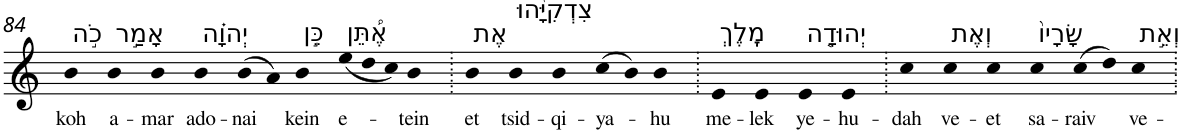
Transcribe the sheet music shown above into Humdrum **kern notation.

**kern	**text
*part1	*part1
*staff1	*staff1
*I"Piano	*
*I'Pno	*
!!LO:PB:g=z
*clefG2	*
*k[]	*
=84	=84
!LO:TX:a:t=כֹ֣ה	!
!	!LO:LY:b
4b	koh
!LO:TX:a:t=אָמַ֣ר	!
!	!LO:LY:b
4b	a-
!	!LO:LY:b
4b	-mar
!LO:TX:a:t=יְהוָ֗ה	!
!	!LO:LY:b
4b	ado-
!	!LO:LY:b
(>8b	-nai
8a)	.
!LO:TX:a:t=כֵּ֣ן	!
!	!LO:LY:b
4b	kein
*Xtuplet	*
!LO:TX:a:t=אֶ֠תֵּן	!
!	!LO:LY:b
(<12ee	e-
12dd	.
12cc)	.
!	!LO:LY:b
4b	-tein
=85.	=85.
!LO:TX:a:t=אֶת	!
!	!LO:LY:b
4b	et
!LO:TX:a:t=צִדְקִיָּ֨הוּ	!
!	!LO:LY:b
4b	tsid-
!	!LO:LY:b
4b	-qi-
!	!LO:LY:b
(>8cc	-ya-
8b)	.
!	!LO:LY:b
4b	-hu
=86.	=86.
!LO:TX:a:t=מֶֽלֶךְ	!
!	!LO:LY:b
4e	me-
!	!LO:LY:b
4e	-lek
!LO:TX:a:t=יְהוּדָ֤ה	!
!	!LO:LY:b
4e	ye-
!	!LO:LY:b
4e	-hu-
=87.	=87.
!	!LO:LY:b
4cc	-dah
!LO:TX:a:t=וְאֶת	!
!	!LO:LY:b
4cc	ve-
!	!LO:LY:b
4cc	-et
!LO:TX:a:t=שָׂרָיו֙	!
!	!LO:LY:b
4cc	sa-
!	!LO:LY:b
(>8cc	-raiv
8dd)	.
!LO:TX:a:t=וְאֵ֣ת	!
!	!LO:LY:b
4cc	ve-
=.	=.
*-	*-
